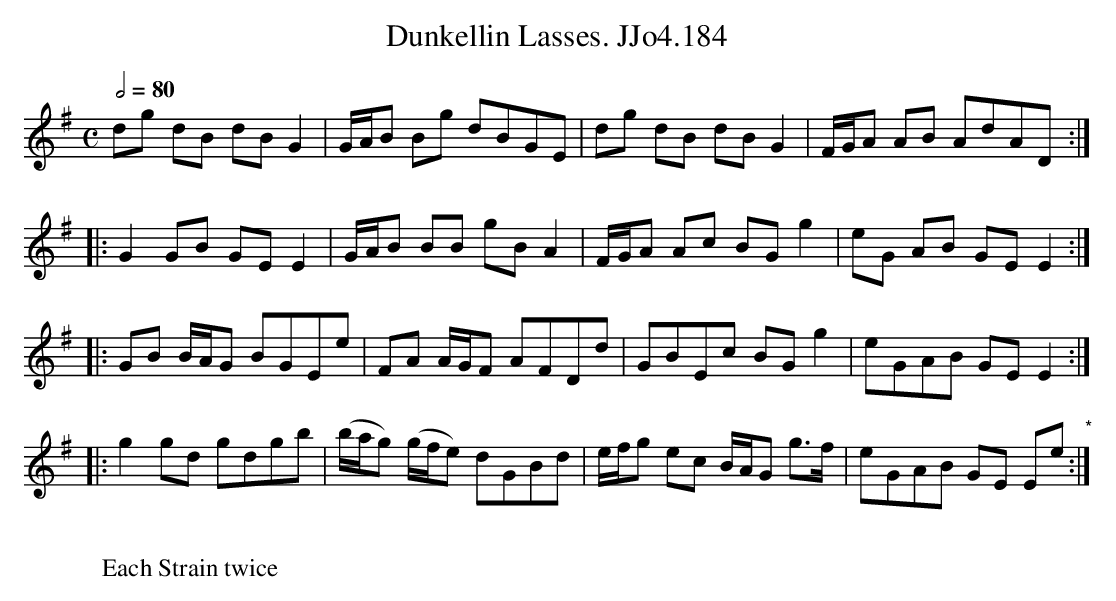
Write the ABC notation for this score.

X:1
T:Dunkellin Lasses. JJo4.184
M:C
L:1/8
Q:1/2=80
K:G
dg dB dB G2|G/A/B Bg dBGE|dg dB dB G2|F/G/A AB AdAD :|
|:G2 GB GE E2|G/A/B BB gB A2|F/G/A Ac BG g2|eG AB GE E2 :|
|: GB B/A/G BGEe| FA A/G/F AFDd|GBEc BG g2|eGAB GE E2:|
|:g2 gd gdgb|(b/a/g) (g/f/e) dGBd|e/f/g ec B/A/G g>f|eGAB GE Ee "*" :|
W:
W:Each Strain twice
